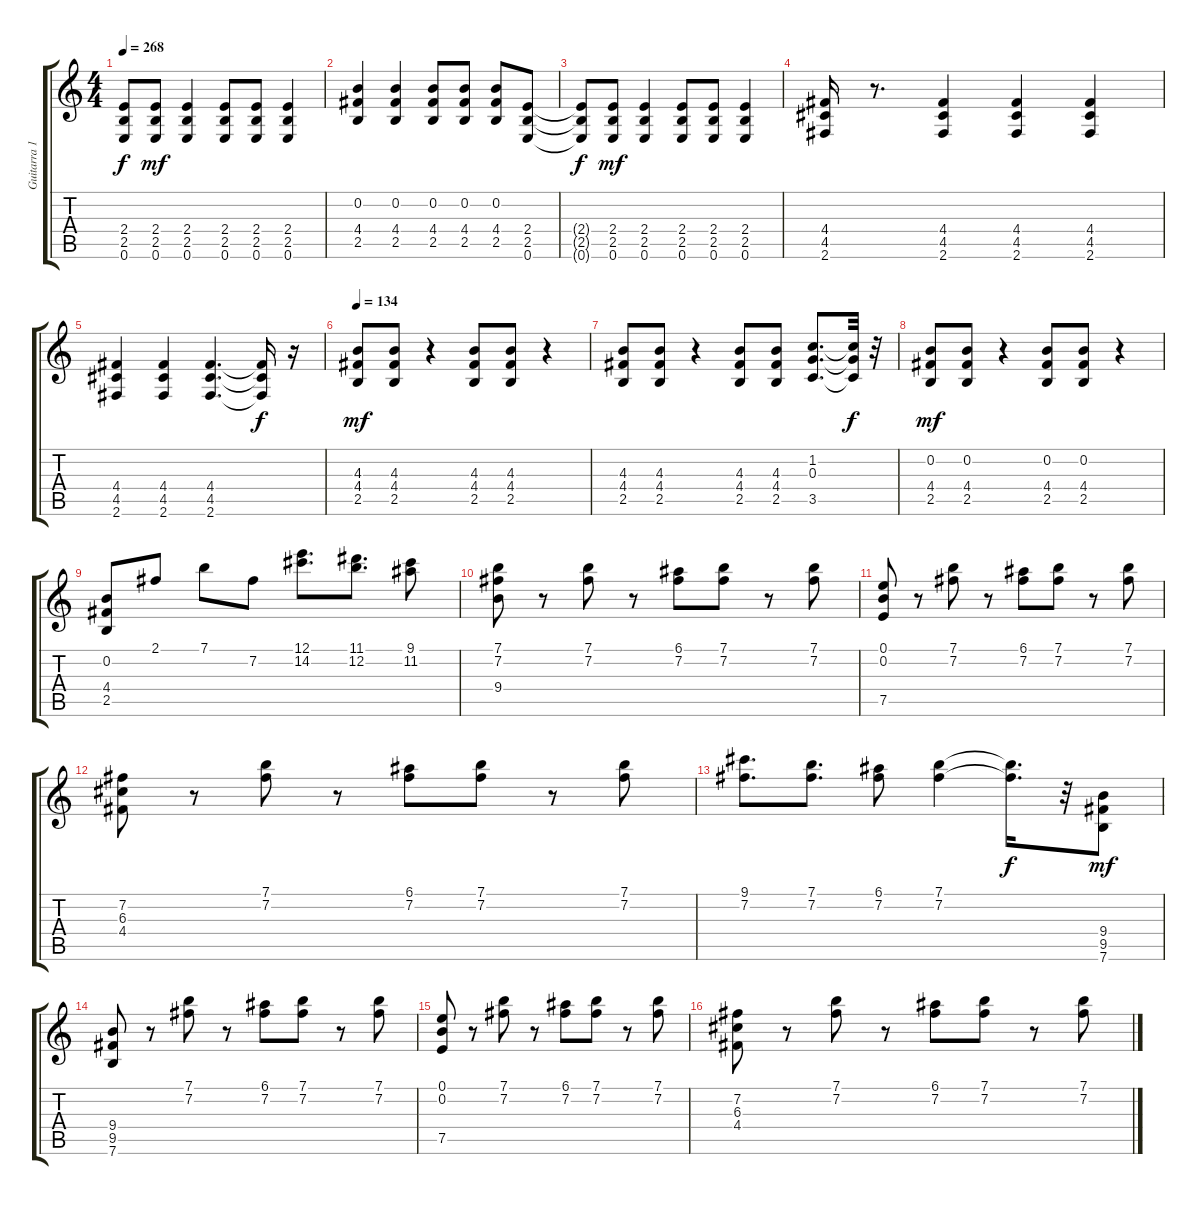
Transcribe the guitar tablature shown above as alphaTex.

\track ("Guitarra 1" "Guitarra 1") {instrument distortionguitar}
\staff {score tabs}
\tuning (E4 B3 G3 D3 A2 E2) {hide}
\ts (4 4)
\tempo 268
\clef g2
\ks c
(2.4{t} 2.5{t} 0.6{t}).8{dy f} (2.4 2.5 0.6).8{dy mf} (2.4 2.5 0.6).4 (2.4 2.5 0.6).8 (2.4 2.5 0.6).8 (2.4 2.5 0.6).4 |
(0.2 4.4 2.5).4 (0.2 4.4 2.5).4 (0.2 4.4 2.5).8 (0.2 4.4 2.5).8 (0.2 4.4 2.5).8 (2.4 2.5 0.6).8 |
(2.4{t} 2.5{t} 0.6{t}).8{dy f} (2.4 2.5 0.6).8{dy mf} (2.4 2.5 0.6).4 (2.4 2.5 0.6).8 (2.4 2.5 0.6).8 (2.4 2.5 0.6).4 |
(4.4 4.5 2.6).16 r.8{d} (4.4 4.5 2.6).4 (4.4 4.5 2.6).4 (4.4 4.5 2.6).4 |
(4.4 4.5 2.6).4 (4.4 4.5 2.6).4 (4.4 4.5 2.6).4{d} (4.4{t} 4.5{t} 2.6{t}).16{dy f} r.16 |
\tempo 134
(4.3 4.4 2.5).8{dy mf} (4.3 4.4 2.5).8 r.4 (4.3 4.4 2.5).8 (4.3 4.4 2.5).8 r.4 |
(4.3 4.4 2.5).8 (4.3 4.4 2.5).8 r.4 (4.3 4.4 2.5).8 (4.3 4.4 2.5).8 (1.2 0.3 3.5).8{d} (1.2{t} 0.3{t} 3.5{t}).32{dy f} r.32 |
(0.2 4.4 2.5).8{dy mf} (0.2 4.4 2.5).8 r.4 (0.2 4.4 2.5).8 (0.2 4.4 2.5).8 r.4 |
(0.2 4.4 2.5).8 2.1.8 7.1.8 7.2.8 (12.1 14.2).8{d} (11.1 12.2).8{d} (9.1 11.2).8 |
(7.1 7.2 9.4).8 r.8 (7.1 7.2).8 r.8 (6.1 7.2).8 (7.1 7.2).8 r.8 (7.1 7.2).8 |
(0.1 0.2 7.5).8 r.8 (7.1 7.2).8 r.8 (6.1 7.2).8 (7.1 7.2).8 r.8 (7.1 7.2).8 |
(7.2 6.3 4.4).8 r.8 (7.1 7.2).8 r.8 (6.1 7.2).8 (7.1 7.2).8 r.8 (7.1 7.2).8 |
(9.1 7.2).8{d} (7.1 7.2).8{d} (6.1 7.2).8 (7.1 7.2).4 (7.1{t} 7.2{t}).16{d dy f} r.32 (9.4 9.5 7.6).8{dy mf} |
(9.4 9.5 7.6).8 r.8 (7.1 7.2).8 r.8 (6.1 7.2).8 (7.1 7.2).8 r.8 (7.1 7.2).8 |
(0.1 0.2 7.5).8 r.8 (7.1 7.2).8 r.8 (6.1 7.2).8 (7.1 7.2).8 r.8 (7.1 7.2).8 |
(7.2 6.3 4.4).8 r.8 (7.1 7.2).8 r.8 (6.1 7.2).8 (7.1 7.2).8 r.8 (7.1 7.2).8
